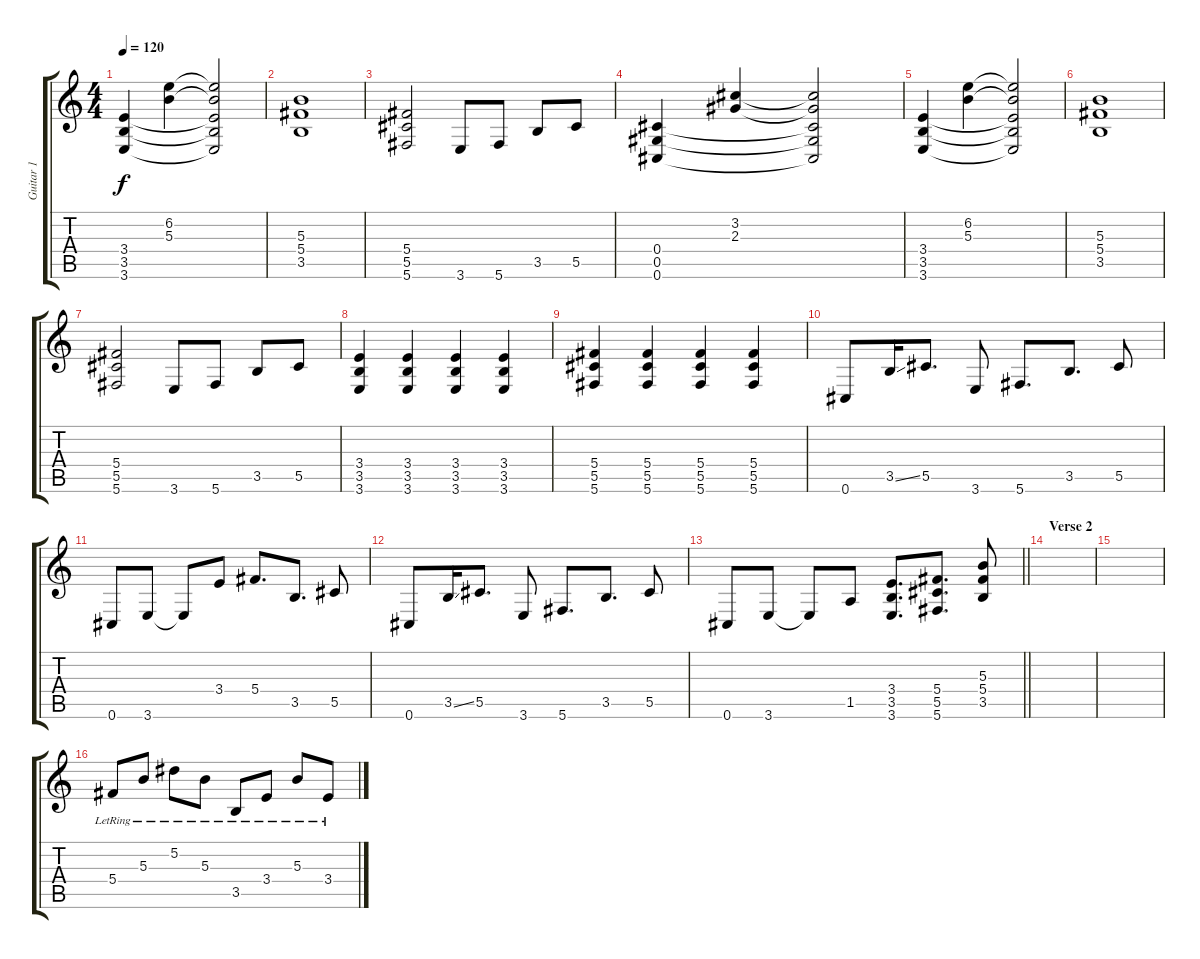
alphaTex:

\track ("Guitar 1" "Guitar 1") {instrument distortionguitar}
\staff {score tabs}
\tuning (Eb4 Bb3 Gb3 Db3 Ab2 Db2) {hide}
\ts (4 4)
\tempo 120
\clef g2
\ks c
(3.4 3.5 3.6).4{dy f} (6.2 5.3).4 (6.2{t} 5.3{t} 3.4{t} 3.5{t} 3.6{t}).2 |
(5.3 5.4 3.5).1 |
(5.4 5.5 5.6).2 3.6.8 5.6.8 3.5.8 5.5.8 |
(0.4 0.5 0.6).4 (3.2 2.3).4 (3.2{t} 2.3{t} 0.4{t} 0.5{t} 0.6{t}).2 |
(3.4 3.5 3.6).4 (6.2 5.3).4 (6.2{t} 5.3{t} 3.4{t} 3.5{t} 3.6{t}).2 |
(5.3 5.4 3.5).1 |
(5.4 5.5 5.6).2 3.6.8 5.6.8 3.5.8 5.5.8 |
(3.4 3.5 3.6).4 (3.4 3.5 3.6).4 (3.4 3.5 3.6).4 (3.4 3.5 3.6).4 |
(5.4 5.5 5.6).4 (5.4 5.5 5.6).4 (5.4 5.5 5.6).4 (5.4 5.5 5.6).4 |
0.6.8 3.5{ss}.16 5.5.8{d} 3.6.8 5.6.8{d} 3.5.8{d} 5.5.8 |
0.6.8 3.6.8 3.6{t}.8 3.4.8 5.4.8{d} 3.5.8{d} 5.5.8 |
0.6.8 3.5{ss}.16 5.5.8{d} 3.6.8 5.6.8{d} 3.5.8{d} 5.5.8 |
\barLineRight lightlight
0.6.8 3.6.8 3.6{t}.8 1.5.8 (3.4 3.5 3.6).8{d} (5.4 5.5 5.6).8{d} (5.3 5.4 3.5).8 |
\section ("" "Verse 2")
|
|
5.4{lr}.8 5.3{lr}.8 5.2{lr}.8 5.3{lr}.8 3.5{lr}.8 3.4{lr}.8 5.3{lr}.8 3.4{lr}.8
